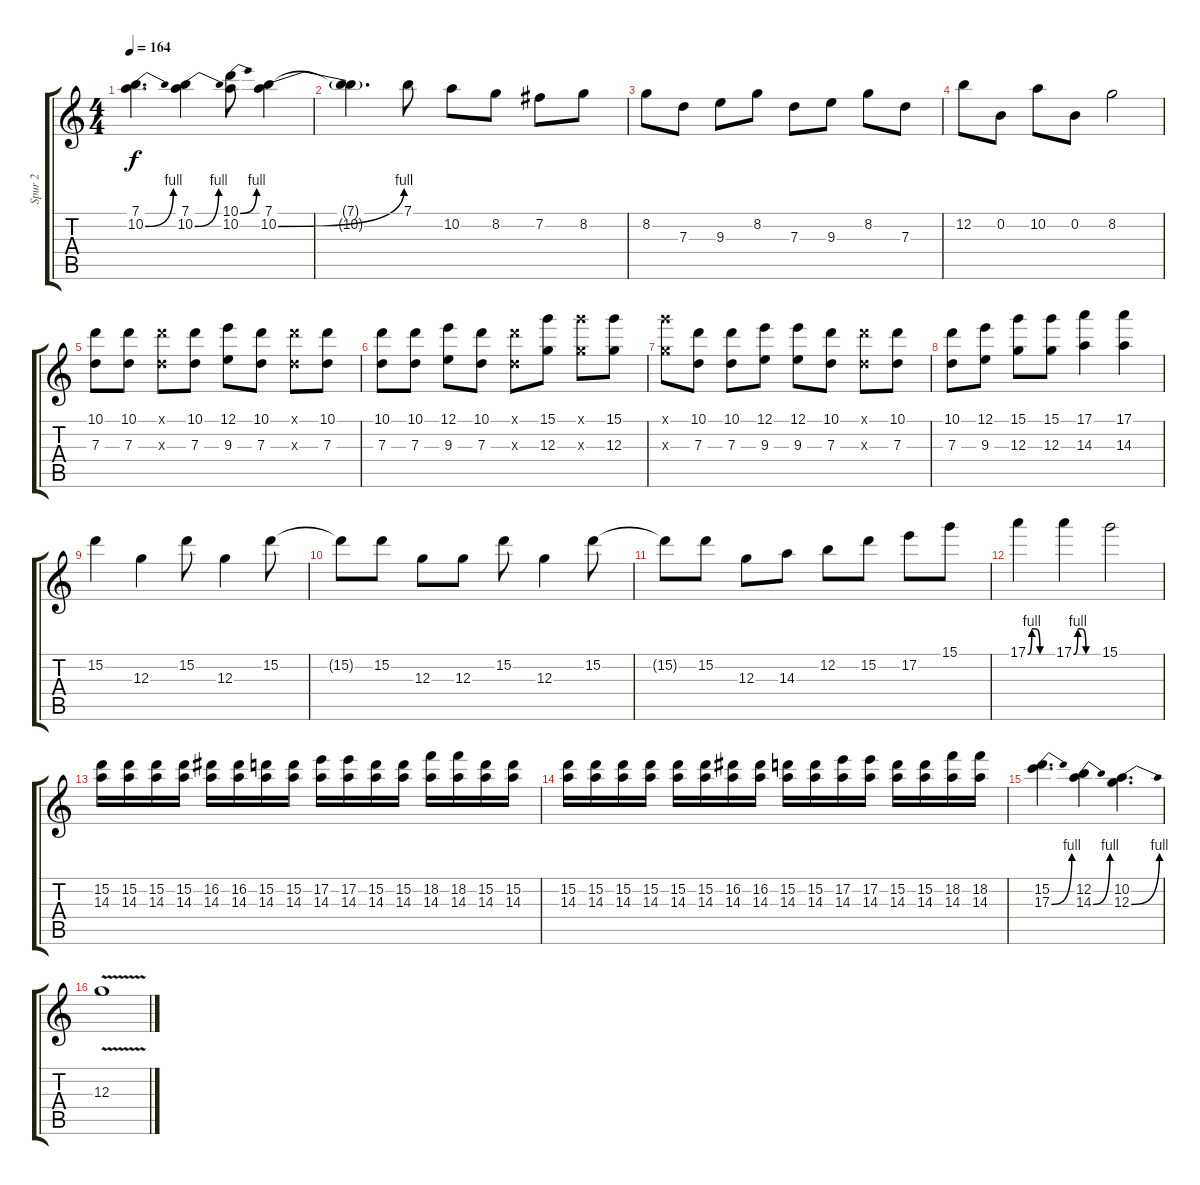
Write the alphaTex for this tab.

\track ("Spur 2" "Spur 2") {instrument overdrivenguitar}
\staff {score tabs}
\tuning (E4 B3 G3 D3 A2 E2) {hide}
\ts (4 4)
\tempo 164
\clef g2
\ks c
(7.1 10.2{be (bend 0 0 60 4)}).4{d dy f} (7.1 10.2{be (bend 0 0 60 4)}).4 (10.1{be (bend 0 0 60 4)} 10.2).8 (7.1 10.2{be (bend 0 0 60 4)}).4 |
(7.1{t} 10.2{t}).4{d} 7.1.8 10.2.8 8.2.8 7.2.8 8.2.8 |
8.2.8 7.3.8 9.3.8 8.2.8 7.3.8 9.3.8 8.2.8 7.3.8 |
12.2.8 0.2.8 10.2.8 0.2.8 8.2.2 |
(10.1 7.3).8 (10.1 7.3).8 (10.1{x} 7.3{x}).8 (10.1 7.3).8 (12.1 9.3).8 (10.1 7.3).8 (10.1{x} 7.3{x}).8 (10.1 7.3).8 |
(10.1 7.3).8 (10.1 7.3).8 (12.1 9.3).8 (10.1 7.3).8 (10.1{x} 7.3{x}).8 (15.1 12.3).8 (15.1{x} 12.3{x}).8 (15.1 12.3).8 |
(15.1{x} 12.3{x}).8 (10.1 7.3).8 (10.1 7.3).8 (12.1 9.3).8 (12.1 9.3).8 (10.1 7.3).8 (10.1{x} 7.3{x}).8 (10.1 7.3).8 |
(10.1 7.3).8 (12.1 9.3).8 (15.1 12.3).8 (15.1 12.3).8 (17.1 14.3).4 (17.1 14.3).4 |
15.2.4 12.3.4 15.2.8 12.3.4 15.2.8 |
15.2{t}.8 15.2.8 12.3.8 12.3.8 15.2.8 12.3.4 15.2.8 |
15.2{t}.8 15.2.8 12.3.8 14.3.8 12.2.8 15.2.8 17.2.8 15.1.8 |
17.1{be (custom 0 0 10 4 20 4 30 0 60 0)}.4 17.1{be (custom 0 0 10 4 20 4 30 0 60 0)}.4 15.1.2 |
(15.2 14.3).16 (15.2 14.3).16 (15.2 14.3).16 (15.2 14.3).16 (16.2 14.3).16 (16.2 14.3).16 (15.2 14.3).16 (15.2 14.3).16 (17.2 14.3).16 (17.2 14.3).16 (15.2 14.3).16 (15.2 14.3).16 (18.2 14.3).16 (18.2 14.3).16 (15.2 14.3).16 (15.2 14.3).16 |
(15.2 14.3).16 (15.2 14.3).16 (15.2 14.3).16 (15.2 14.3).16 (15.2 14.3).16 (15.2 14.3).16 (16.2 14.3).16 (16.2 14.3).16 (15.2 14.3).16 (15.2 14.3).16 (17.2 14.3).16 (17.2 14.3).16 (15.2 14.3).16 (15.2 14.3).16 (18.2 14.3).16 (18.2 14.3).16 |
(15.2 17.3{be (bend 0 0 60 4)}).4{d} (12.2 14.3{be (bend 0 0 60 4)}).4 (10.2 12.3{be (bend 0 0 60 4)}).4{d} |
12.3{v}.1
